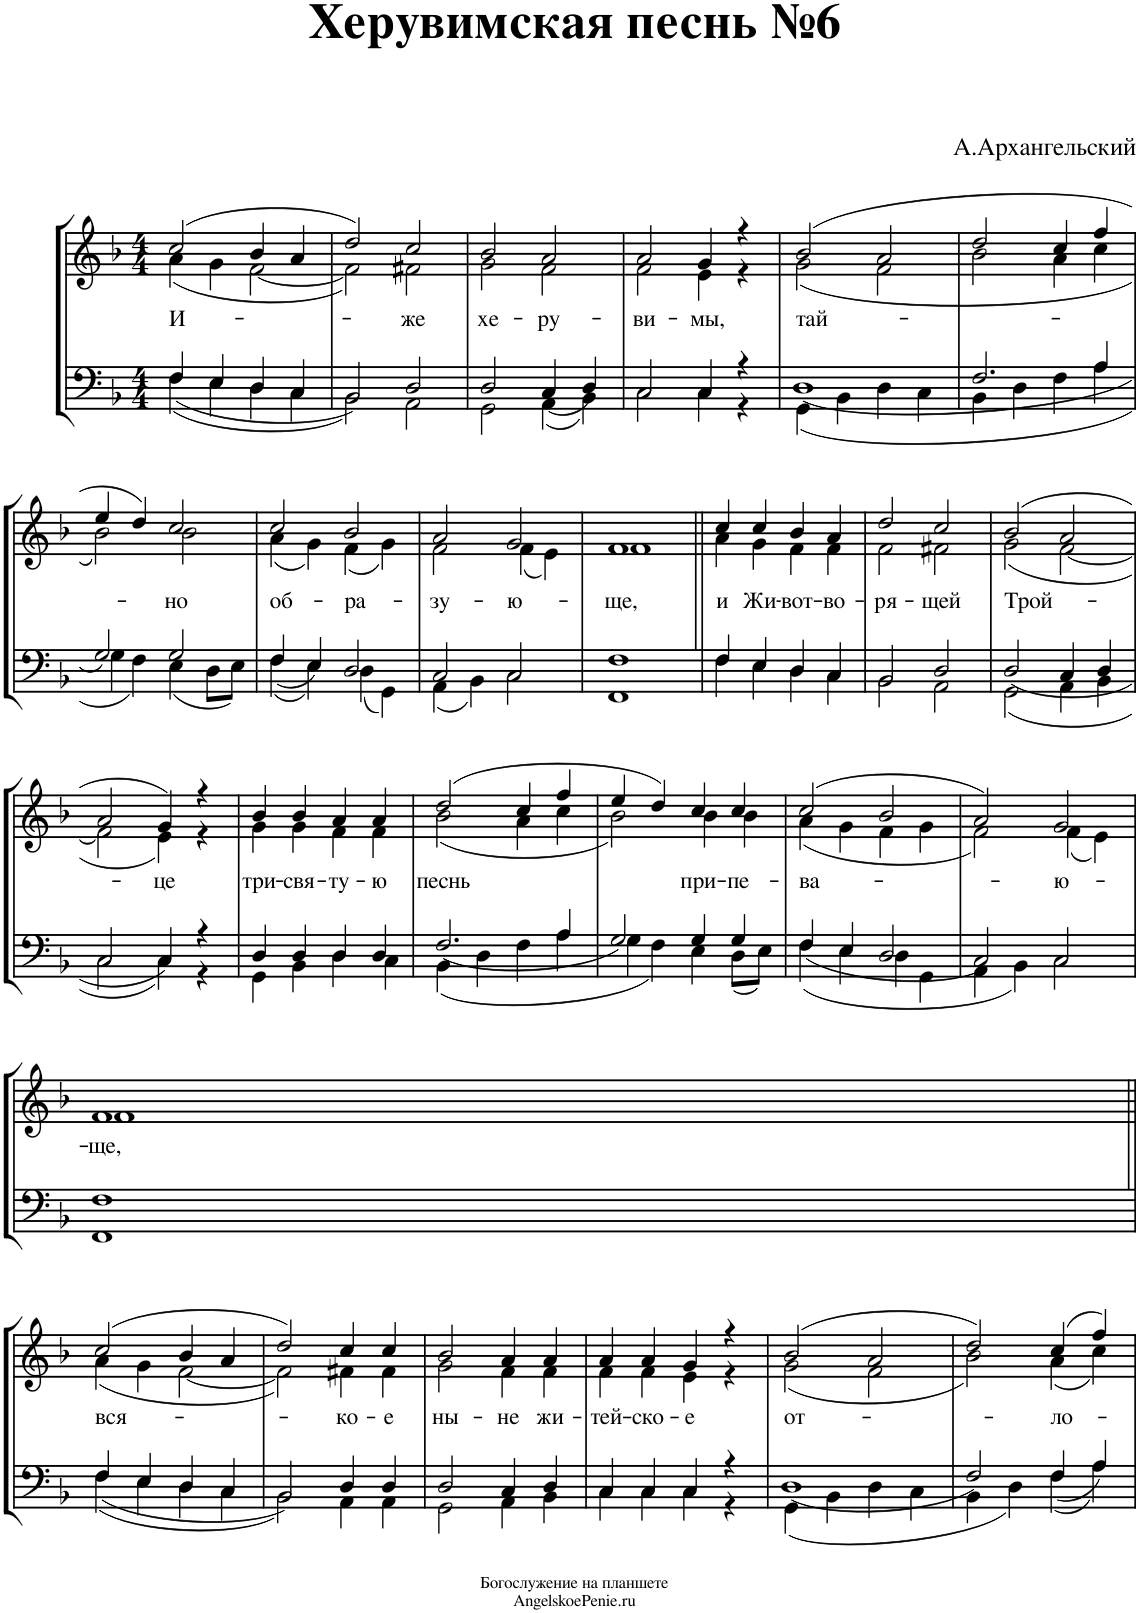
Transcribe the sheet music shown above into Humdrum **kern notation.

**kern	**kern	**text
*part1	*part1	*part1
*staff2	*staff1	*staff1
*I"Piano	*	*
*I'Pno.	*	*
*clefF4	*clefG2	*
*k[b-]	*k[b-]	*
*M4/4	*M4/4	*
=1	=1	=1
*^	*^	*
*	*^	*	*	*
!	!	!	!	!	!LO:LY:b
1ryy	4F/	4F\	(2cc/	(4a\	И-
.	4E/	4E\	.	4g\	.
.	4D/	4D\	4b-/	[2f\	.
.	4C/	4C\	4a/	.	.
=2	=2	=2	=2	=2	=2
1ryy	2BB-/	2BB-\	2dd/)	2f\])	.
!	!	!	!	!	!LO:LY:b
.	2D/	2AA\	2cc/	2f#X\	-же
=3	=3	=3	=3	=3	=3
!	!	!	!	!	!LO:LY:b
1ryy	2D/	2GG\	2b-/	2g\	хе-
!	!	!	!	!	!LO:LY:b
.	4C/	4AA\	2a/	2f\	-ру-
.	4D/	4BB-\	.	.	.
=4	=4	=4	=4	=4	=4
!	!	!	!	!	!LO:LY:b
1ryy	2C/	2C\	2a/	2f\	-ви-
!	!	!	!	!	!LO:LY:b
.	4C/	4C\	4g/	4e\	-мы,
.	4r	4r	4r	4r	.
=5	=5	=5	=5	=5	=5
!	!	!	!	!	!LO:LY:b
1ryy	1D	4GG\	(2b-/	(2g\	тай-
.	.	4BB-\	.	.	.
.	.	4D\	2a/	2f\	.
.	.	4C\	.	.	.
=6	=6	=6	=6	=6	=6
1ryy	2.F/	4BB-\	2dd/	2b-\	.
.	.	4D\	.	.	.
.	.	4F\	4cc/	4a\	.
.	4A/	4A\	4ff/	4cc\	.
!!LO:LB:g=z	!!
=7	=7	=7	=7	=7	=7
1ryy	2G/	4G\	4ee/	2b-\)	.
.	.	4F\	4dd/)	.	.
!	!	!	!	!	!LO:LY:b
.	2G/	4E\	2cc/	2b-\	-но
.	.	8D\L	.	.	.
.	.	8E\J	.	.	.
=8	=8	=8	=8	=8	=8
!	!	!	!	!	!LO:LY:b
1ryy	4F/	4F\	2cc/	(4a\	об-
.	4E/	4E\	.	4g\)	.
!	!	!	!	!	!LO:LY:b
.	2D/	4D\	2b-/	(4f\	-ра-
.	.	4GG\	.	4g\)	.
=9	=9	=9	=9	=9	=9
!	!	!	!	!	!LO:LY:b
1ryy	2C/	4AA\	2a/	2f\	-зу-
.	.	4BB-\	.	.	.
!	!	!	!	!	!LO:LY:b
.	2C/	2C\	2g/	(4f\	-ю-
.	.	.	.	4e\)	.
=10	=10	=10	=10	=10	=10
!	!	!	!	!	!LO:LY:b
1ryy	1F	1FF	1f	1f	-ще,
=11||	=11||	=11||	=11||	=11||	=11||
!	!	!	!	!	!LO:LY:b
1ryy	4F/	4F\	4cc/	4a\	и
!	!	!	!	!	!LO:LY:b
.	4E/	4E\	4cc/	4g\	Жи-
!	!	!	!	!	!LO:LY:b
.	4D/	4D\	4b-/	4f\	-вот-
!	!	!	!	!	!LO:LY:b
.	4C/	4C\	4a/	4f\	-во-
=12	=12	=12	=12	=12	=12
!	!	!	!	!	!LO:LY:b
1ryy	2BB-/	2BB-\	2dd/	2f\	-ря-
!	!	!	!	!	!LO:LY:b
.	2D/	2AA\	2cc/	2f#X\	-щей
=13	=13	=13	=13	=13	=13
!	!	!	!	!	!LO:LY:b
1ryy	2D/	2GG\	(2b-/	(2g\	Трой-
.	4C/	4AA\	2a/	[2f\	.
.	4D/	4BB-\	.	.	.
!!LO:LB:g=z	!!
=14	=14	=14	=14	=14	=14
1ryy	2C/	2C\	2a/	2f\]	.
!	!	!	!	!	!LO:LY:b
.	4C/	4C\	4g/)	4e\)	-це
.	4r	4r	4r	4r	.
=15	=15	=15	=15	=15	=15
!	!	!	!	!	!LO:LY:b
1ryy	4D/	4GG\	4b-/	4g\	три-
!	!	!	!	!	!LO:LY:b
.	4D/	4BB-\	4b-/	4g\	-свя-
!	!	!	!	!	!LO:LY:b
.	4D/	4D\	4a/	4f\	-ту-
!	!	!	!	!	!LO:LY:b
.	4D/	4C\	4a/	4f\	-ю
=16	=16	=16	=16	=16	=16
!	!	!	!	!	!LO:LY:b
1ryy	2.F/	4BB-\	(2dd/	(2b-\	песнь
.	.	4D\	.	.	.
.	.	4F\	4cc/	4a\	.
.	4A/	4A\	4ff/	4cc\	.
=17	=17	=17	=17	=17	=17
1ryy	2G/	4G\	4ee/	2b-\)	.
.	.	4F\	4dd/)	.	.
!	!	!	!	!	!LO:LY:b
.	4G/	4E\	4cc/	4b-\	при-
!	!	!	!	!	!LO:LY:b
.	4G/	8D\L	4cc/	4b-\	-пе-
.	.	8E\J	.	.	.
=18	=18	=18	=18	=18	=18
!	!	!	!	!	!LO:LY:b
1ryy	4F/	4F\	(2cc/	(4a\	-ва-
.	4E/	4E\	.	4g\	.
.	2D/	4D\	2b-/	4f\	.
.	.	4GG\	.	4g\	.
=19	=19	=19	=19	=19	=19
1ryy	2C/	4AA\	2a/)	2f\)	.
.	.	4BB-\	.	.	.
!	!	!	!	!	!LO:LY:b
.	2C/	2C\	2g/	(4f\	-ю-
.	.	.	.	4e\)	.
!!LO:LB:g=z	!!
=20	=20	=20	=20	=20	=20
!	!	!	!	!	!LO:LY:b
1ryy	1F	1FF	1f	1f	-ще,
!!LO:LB:g=z	!!
=21||	=21||	=21||	=21||	=21||	=21||
!	!	!	!	!	!LO:LY:b
1ryy	4F/	4F\	(2cc/	(4a\	вся-
.	4E/	4E\	.	4g\	.
.	4D/	4D\	4b-/	[2f\	.
.	4C/	4C\	4a/	.	.
=22	=22	=22	=22	=22	=22
1ryy	2BB-/	2BB-\	2dd/)	2f\])	.
!	!	!	!	!	!LO:LY:b
.	4D/	4AA\	4cc/	4f#X\	ко-
!	!	!	!	!	!LO:LY:b
.	4D/	4AA\	4cc/	4f#\	-е
=23	=23	=23	=23	=23	=23
!	!	!	!	!	!LO:LY:b
1ryy	2D/	2GG\	2b-/	2g\	ны-
!	!	!	!	!	!LO:LY:b
.	4C/	4AA\	4a/	4f\	-не
!	!	!	!	!	!LO:LY:b
.	4D/	4BB-\	4a/	4f\	жи-
=24	=24	=24	=24	=24	=24
!	!	!	!	!	!LO:LY:b
1ryy	4C/	4C\	4a/	4f\	-тей-
!	!	!	!	!	!LO:LY:b
.	4C/	4C\	4a/	4f\	-ско-
!	!	!	!	!	!LO:LY:b
.	4C/	4C\	4g/	4e\	-е
.	4r	4r	4r	4r	.
=25	=25	=25	=25	=25	=25
!	!	!	!	!	!LO:LY:b
1ryy	1D	4GG\	(2b-/	(2g\	от-
.	.	4BB-\	.	.	.
.	.	4D\	2a/	2f\	.
.	.	4C\	.	.	.
=26	=26	=26	=26	=26	=26
1ryy	2F/	4BB-\	2dd/)	2b-\)	.
.	.	4D\	.	.	.
!	!	!	!	!	!LO:LY:b
.	4F/	4F\	(4cc/	(4a\	-ло-
.	4A/	4A\	4ff/)	4cc\)	.
*v	*v	*v	*	*	*
*	*v	*v	*
=	=	=
*-	*-	*-
